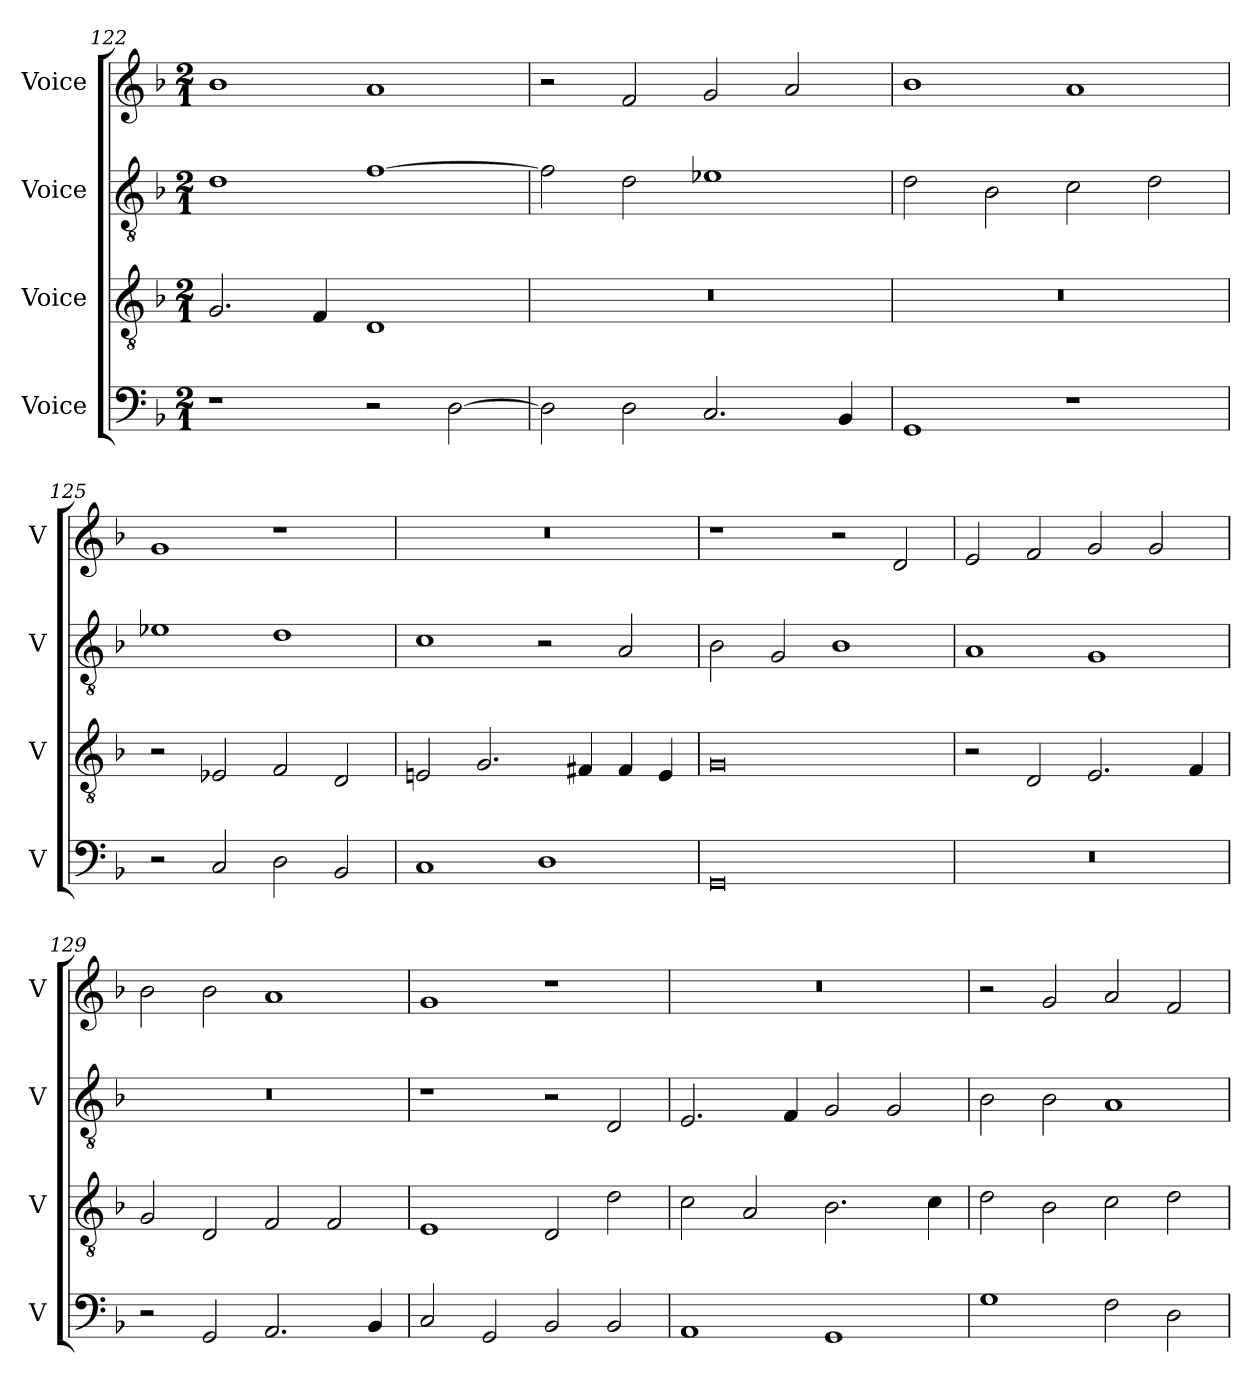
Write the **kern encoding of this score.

**kern	**kern	**kern	**kern
*part4	*part3	*part2	*part1
*staff4	*staff3	*staff2	*staff1
*I"Voice	*I"Voice	*I"Voice	*I"Voice
*I'V	*I'V	*I'V	*I'V
*clefF4	*clefGv2	*clefGv2	*clefG2
*k[b-]	*k[b-]	*k[b-]	*k[b-]
*M2/1	*M2/1	*M2/1	*M2/1
=122	=122	=122	=122
1r	2.G/	1d	1b-
.	4F/	.	.
2r	1D	[1f	1a
[2D\	.	.	.
!!LO:PB:g=z
=123	=123	=123	=123
2D\]	0r	2f\]	2r
2D\	.	2d\	2f/
2.C/	.	1e-X	2g/
.	.	.	2a/
4BB-/	.	.	.
=124	=124	=124	=124
1GG	0r	2d\	1b-
.	.	2B-\	.
1r	.	2c\	1a
.	.	2d\	.
=125	=125	=125	=125
2r	2r	1e-X	1g
2C/	2E-X/	.	.
2D\	2F/	1d	1r
2BB-/	2D/	.	.
=126	=126	=126	=126
1C	2En/	1c	0r
.	2.G/	.	.
1D	.	2r	.
.	4F#X/	.	.
.	4F#/	2A/	.
.	4E/	.	.
!!LO:LB:g=z
=127	=127	=127	=127
0GG	0G	2B-\	1r
.	.	2G/	.
.	.	1B-	2r
.	.	.	2d/
=128	=128	=128	=128
0r	2r	1A	2e/
.	2D/	.	2f/
.	2.E/	1G	2g/
.	.	.	2g/
.	4F/	.	.
=129	=129	=129	=129
2r	2G/	0r	2b-\
2GG/	2D/	.	2b-\
2.AA/	2F/	.	1a
.	2F/	.	.
4BB-/	.	.	.
=130	=130	=130	=130
2C/	1E	1r	1g
2GG/	.	.	.
2BB-/	2D/	2r	1r
2BB-/	2d\	2D/	.
!!LO:LB:g=z
=131	=131	=131	=131
1AA	2c\	2.E/	0r
.	2A/	.	.
.	.	4F/	.
1GG	2.B-\	2G/	.
.	.	2G/	.
.	4c\	.	.
=132	=132	=132	=132
1G	2d\	2B-\	2r
.	2B-\	2B-\	2g/
2F\	2c\	1A	2a/
2D\	2d\	.	2f/
=	=	=	=
*-	*-	*-	*-
